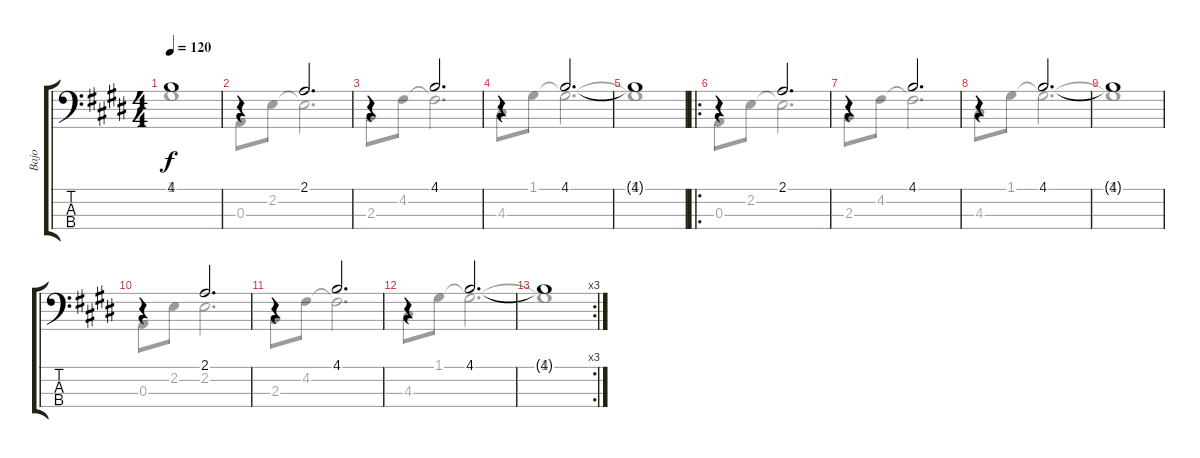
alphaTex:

\track ("Bajo" "Bajo") {instrument acousticbass}
\staff {score tabs}
\tuning (G2 D2 A1 E1) {hide}
\voice
\ts (4 4)
\tempo 120
\clef f4
\ks e
4.1{t}.1{dy f} |
r.4 2.1.2{d} |
r.4 4.1.2{d} |
r.4 4.1.2{d} |
4.1{t}.1 |
\ro
r.4 2.1.2{d} |
r.4 4.1.2{d} |
r.4 4.1.2{d} |
4.1{t}.1 |
r.4 2.1.2{d} |
r.4 4.1.2{d} |
r.4 4.1.2{d} |
\rc 3
4.1{t}.1
\voice
\clef f4
\ottava regular
\simile none
\ks e
1.1{t}.1{dy f} |
0.3.8 2.2.8 2.2{t}.2{d} |
2.3.8 4.2.8 4.2{t}.2{d} |
4.3.8 1.1.8 1.1{t}.2{d} |
1.1{t}.1 |
0.3.8 2.2.8 2.2{t}.2{d} |
2.3.8 4.2.8 4.2{t}.2{d} |
4.3.8 1.1.8 1.1{t}.2{d} |
1.1{t}.1 |
0.3.8 2.2.8 2.2.2{d} |
2.3.8 4.2.8 4.2{t}.2{d} |
4.3.8 1.1.8 1.1{t}.2{d} |
1.1{t}.1
